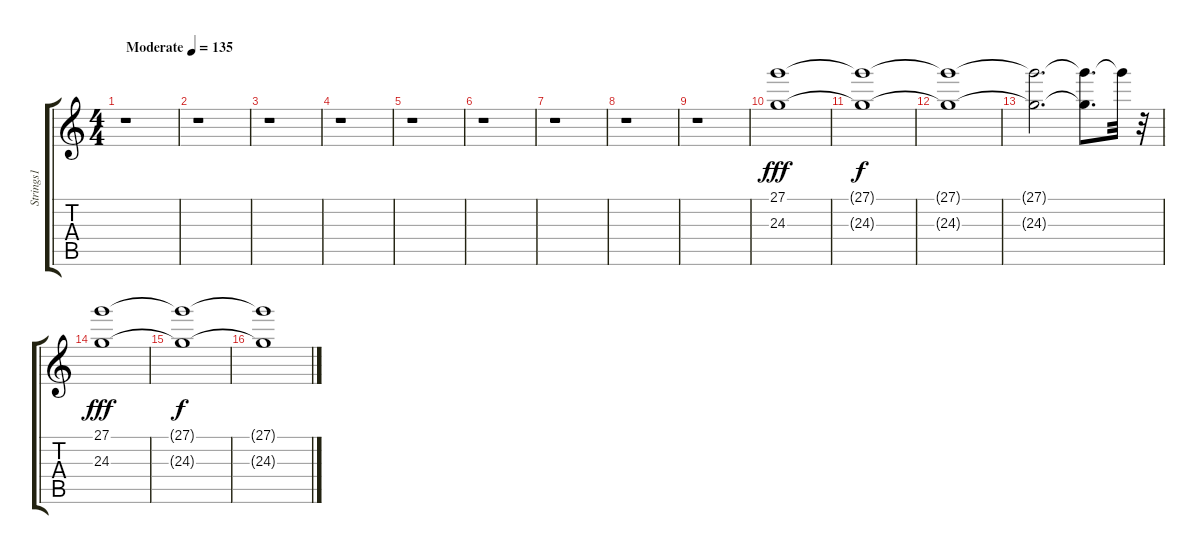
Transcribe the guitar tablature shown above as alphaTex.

\track ("Strings1" "Strings1") {instrument stringensemble1}
\staff {score tabs}
\tuning (E4 B3 G3 D3 A2 E2) {hide}
\ts (4 4)
\tempo (135 "Moderate")
\clef g2
\ks c
r.1{dy fff instrument stringensemble1} |
r.1 |
r.1 |
r.1 |
r.1 |
r.1 |
r.1 |
r.1 |
r.1 |
(27.1 24.3).1 |
(27.1{t} 24.3{t}).1{dy f} |
(27.1{t} 24.3{t}).1 |
(27.1{t} 24.3{t}).2{d} (27.1{t} 24.3{t}).8{d} 27.1{t}.32 r.32 |
(27.1 24.3).1{dy fff} |
(27.1{t} 24.3{t}).1{dy f} |
(27.1{t} 24.3{t}).1
